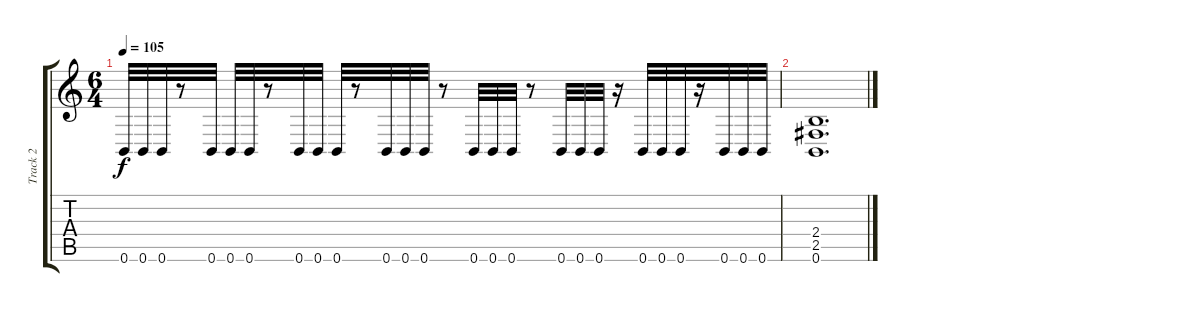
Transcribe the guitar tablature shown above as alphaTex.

\track ("Track 2" "Track 2") {instrument distortionguitar}
\staff {score tabs}
\tuning (B3 Gb3 D3 A2 E2 B1) {hide}
\ts (6 4)
\tempo 105
\clef g2
\ks c
0.6.32{dy f} 0.6.32 0.6.32 r.8 0.6.32 0.6.32 0.6.32 r.8 0.6.32 0.6.32 0.6.32 r.8 0.6.32 0.6.32 0.6.32 r.8 0.6.32 0.6.32 0.6.32 r.8 0.6.32 0.6.32 0.6.32 r.16 0.6.32 0.6.32 0.6.32 r.16 0.6.32 0.6.32 0.6.32 |
(2.4 2.5 0.6).1{d}
